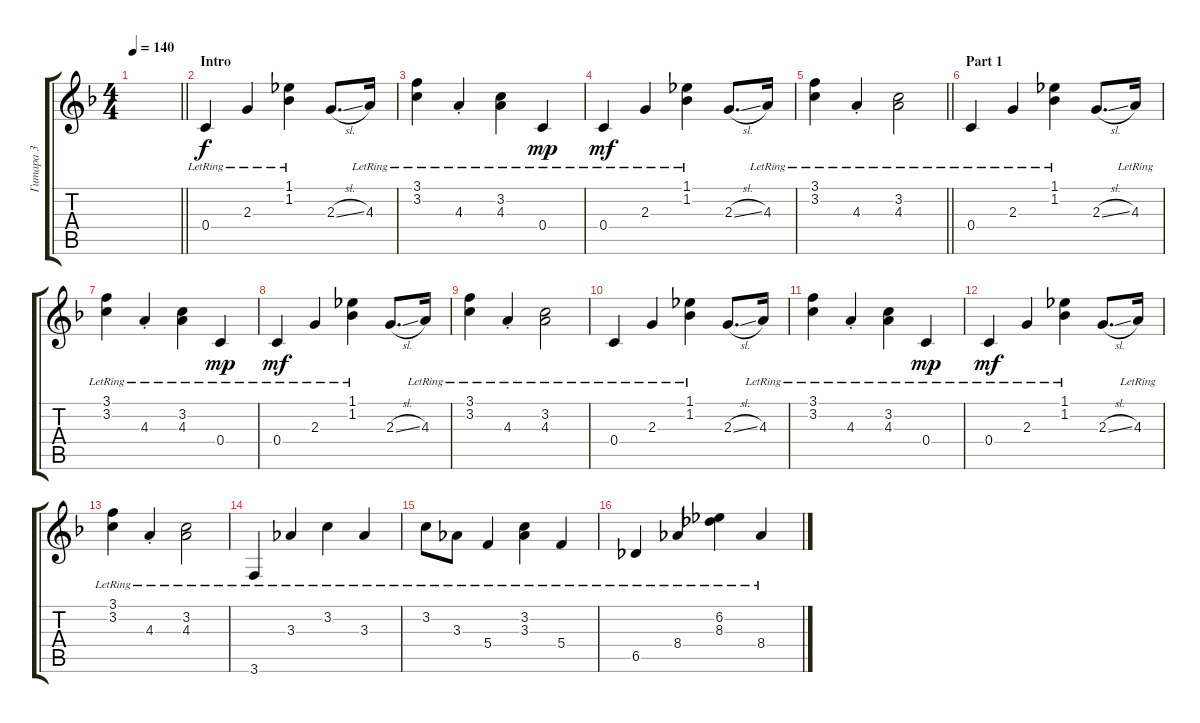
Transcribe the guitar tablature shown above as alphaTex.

\track ("Гитара 3" "Гитара 3") {instrument electricguitarclean}
\staff {score tabs}
\tuning (D4 A3 F3 C3 G2 D2) {hide}
\ts (4 4)
\tempo 140
\clef g2
\barLineRight lightlight
\ks dminor
|
\section ("" "Intro")
0.4{lr}.4 2.3{lr}.4 (1.1{lr} 1.2{lr}).4 2.3{sl}.8{d} 4.3{lr}.16 |
(3.1{lr} 3.2{lr}).4 4.3{st lr}.4 (3.2{lr} 4.3{lr}).4 0.4{lr}.4{dy mp} |
0.4{lr}.4{dy mf} 2.3{lr}.4 (1.1{lr} 1.2{lr}).4 2.3{sl}.8{d} 4.3{lr}.16 |
\barLineRight lightlight
(3.1{lr} 3.2{lr}).4 4.3{st lr}.4 (3.2{lr} 4.3{lr}).2 |
\section ("" "Part 1")
0.4{lr}.4 2.3{lr}.4 (1.1{lr} 1.2{lr}).4 2.3{sl}.8{d} 4.3{lr}.16 |
(3.1{lr} 3.2{lr}).4 4.3{st lr}.4 (3.2{lr} 4.3{lr}).4 0.4{lr}.4{dy mp} |
0.4{lr}.4{dy mf} 2.3{lr}.4 (1.1{lr} 1.2{lr}).4 2.3{sl}.8{d} 4.3{lr}.16 |
(3.1{lr} 3.2{lr}).4 4.3{st lr}.4 (3.2{lr} 4.3{lr}).2 |
0.4{lr}.4 2.3{lr}.4 (1.1{lr} 1.2{lr}).4 2.3{sl}.8{d} 4.3{lr}.16 |
(3.1{lr} 3.2{lr}).4 4.3{st lr}.4 (3.2{lr} 4.3{lr}).4 0.4{lr}.4{dy mp} |
0.4{lr}.4{dy mf} 2.3{lr}.4 (1.1{lr} 1.2{lr}).4 2.3{sl}.8{d} 4.3{lr}.16 |
(3.1{lr} 3.2{lr}).4 4.3{st lr}.4 (3.2{lr} 4.3{lr}).2 |
3.6{lr}.4 3.3{lr}.4 3.2{lr}.4 3.3{lr}.4 |
3.2{lr}.8 3.3{lr}.8 5.4{lr}.4 (3.2{lr} 3.3{lr}).4 5.4{lr}.4 |
6.5{lr}.4 8.4{lr}.4 (6.2{lr} 8.3{lr}).4 8.4{lr}.4
